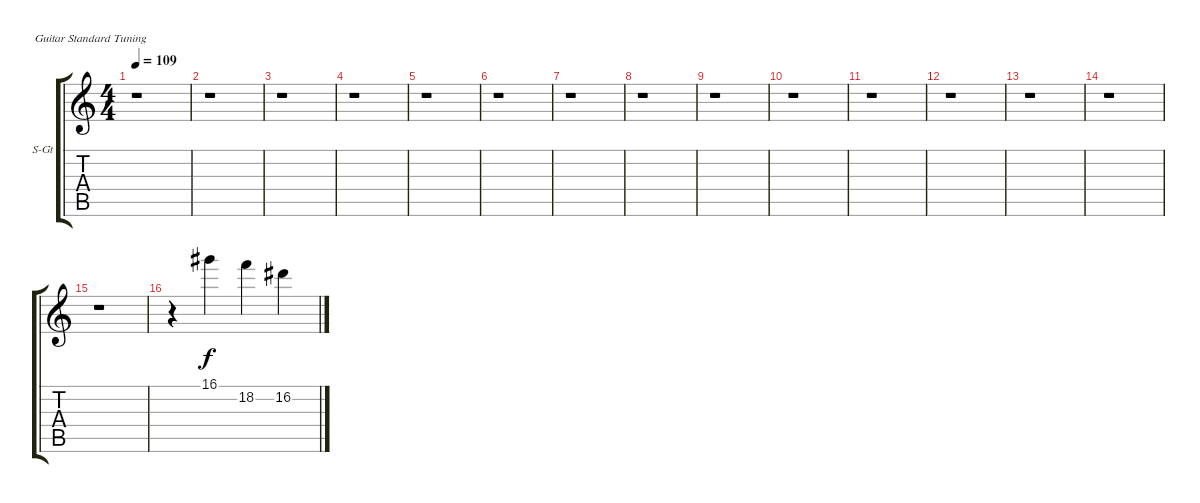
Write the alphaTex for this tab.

\bracketExtendMode groupsimilarinstruments
\firstSystemTrackNameOrientation horizontal
\otherSystemsTrackNameOrientation horizontal
\track ("Stringsr assist (dbl track)" "S-Gt") {instrument acousticgrandpiano}
\staff {score tabs}
\tuning (E4 B3 G3 D3 A2 E2)
\displaytranspose 12
\ts (4 4)
\tempo 109
\clef g2
\ks c
r.1{dy f} |
r.1 |
r.1 |
r.1 |
r.1 |
r.1 |
r.1 |
r.1 |
r.1 |
r.1 |
r.1 |
r.1 |
r.1 |
r.1 |
r.1 |
r.4 16.1.4 18.2.4 16.2.4
